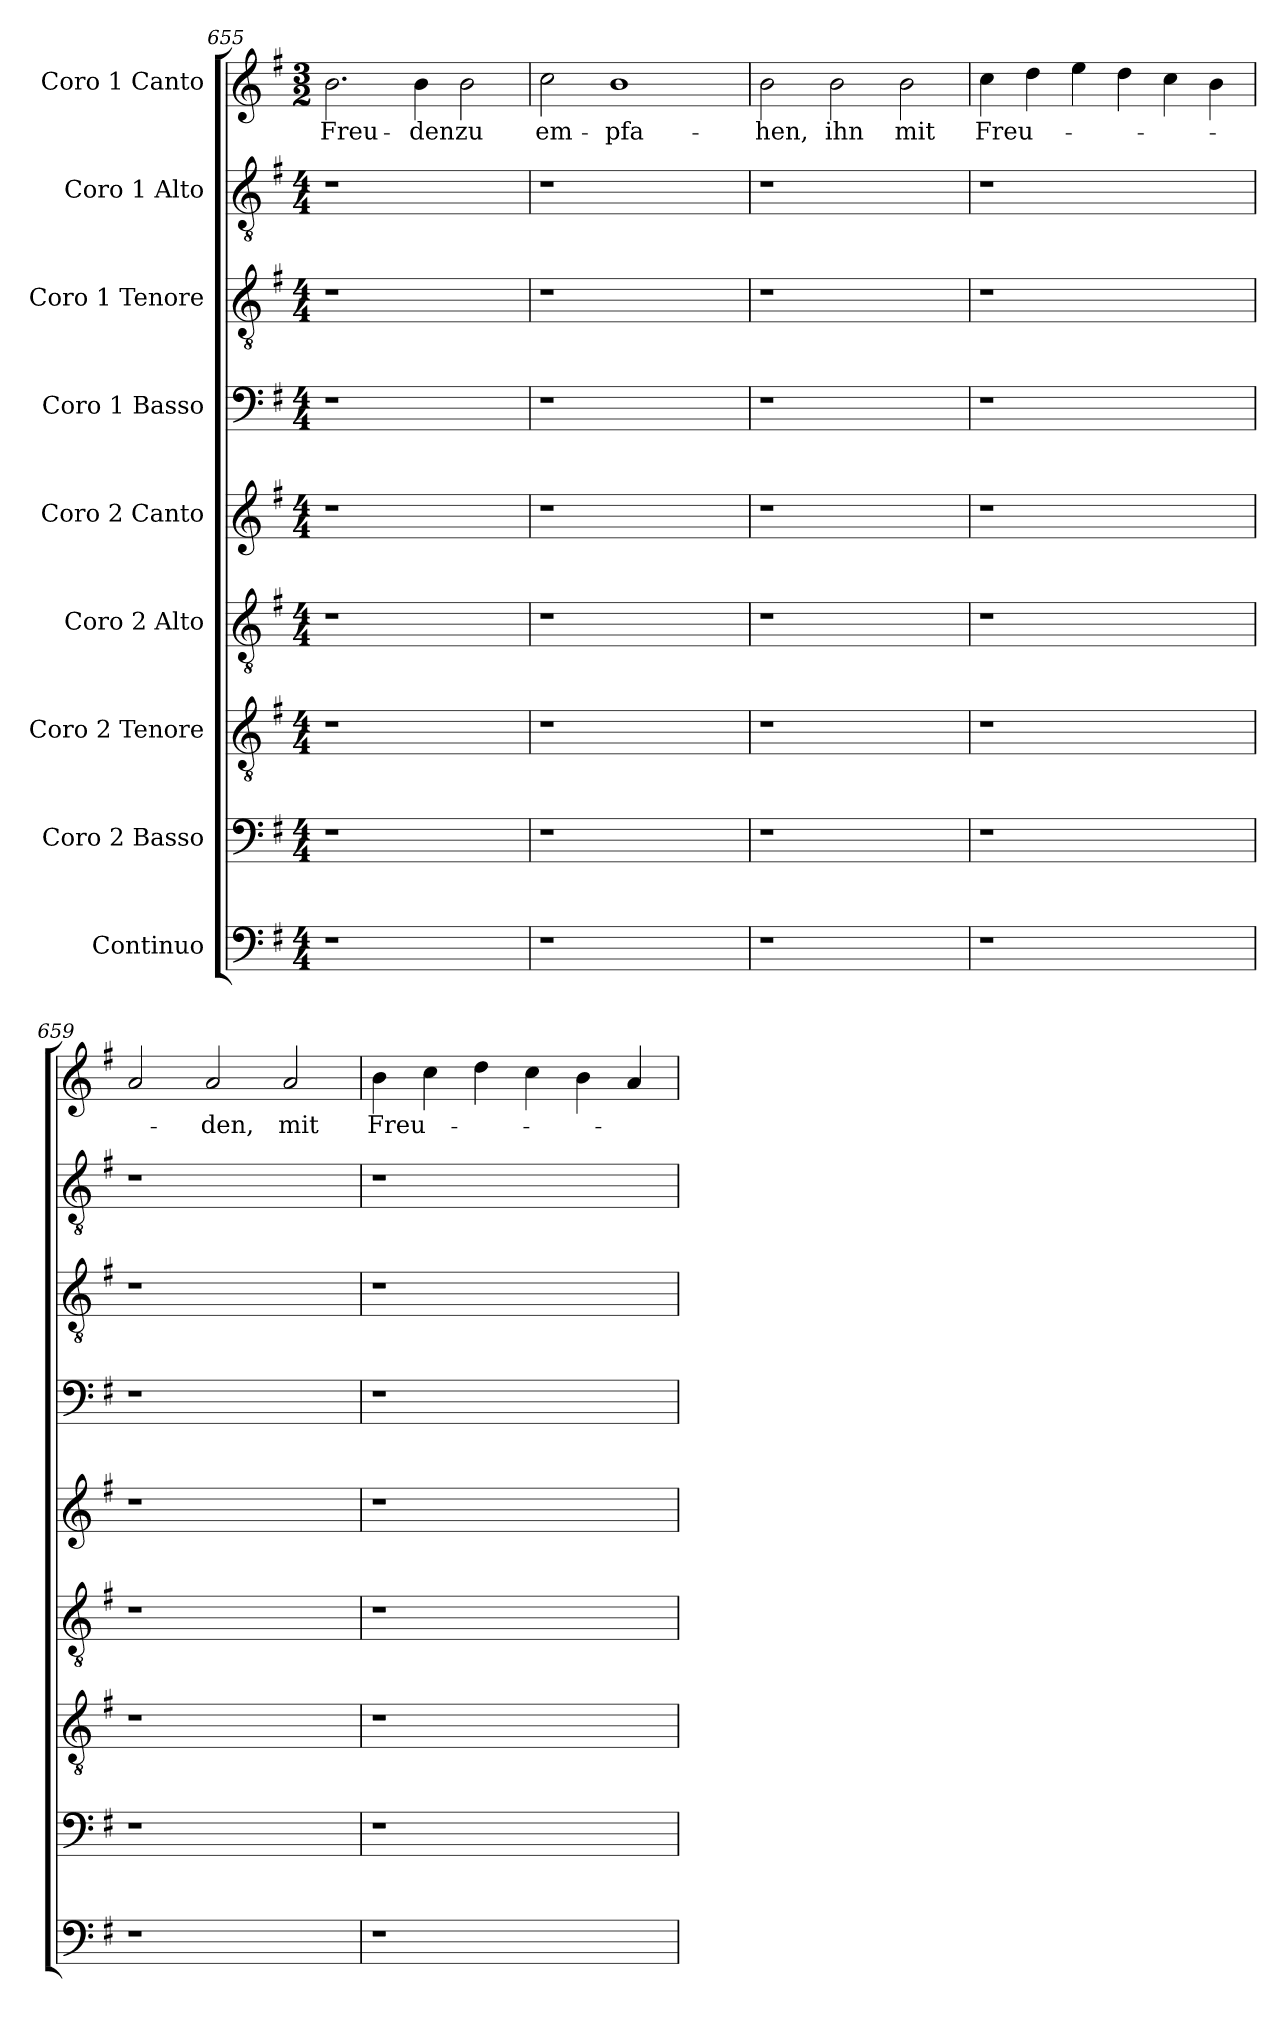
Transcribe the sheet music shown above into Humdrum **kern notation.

**kern	**kern	**kern	**kern	**kern	**kern	**kern	**kern	**kern	**text
*part9	*part8	*part7	*part6	*part5	*part4	*part3	*part2	*part1	*part1
*staff9	*staff8	*staff7	*staff6	*staff5	*staff4	*staff3	*staff2	*staff1	*staff1
*I"Continuo	*I"Coro 2  Basso	*I"Coro 2  Tenore	*I"Coro 2  Alto	*I"Coro 2  Canto	*I"Coro 1  Basso	*I"Coro 1  Tenore	*I"Coro 1  Alto	*I"Coro 1  Canto	*
*clefF4	*clefF4	*clefGv2	*clefGv2	*clefG2	*clefF4	*clefGv2	*clefGv2	*clefG2	*
*k[f#]	*k[f#]	*k[f#]	*k[f#]	*k[f#]	*k[f#]	*k[f#]	*k[f#]	*k[f#]	*
*G:	*G:	*G:	*G:	*G:	*G:	*G:	*G:	*G:	*
*M4/4	*M4/4	*M4/4	*M4/4	*M4/4	*M4/4	*M4/4	*M4/4	*M3/2	*
=655	=655	=655	=655	=655	=655	=655	=655	=655	=655
!	!	!	!	!	!	!	!	!	!LO:LY:b:cj
1r	1r	1r	1r	1r	1r	1r	1r	2.b\	Freu-
!	!	!	!	!	!	!	!	!	!LO:LY:b:cj
.	.	.	.	.	.	.	.	4b\	-den
!	!	!	!	!	!	!	!	!	!LO:LY:b:cj
2ryy	2ryy	2ryy	2ryy	2ryy	2ryy	2ryy	2ryy	2b\	zu
=656	=656	=656	=656	=656	=656	=656	=656	=656	=656
!	!	!	!	!	!	!	!	!	!LO:LY:b:cj
1r	1r	1r	1r	1r	1r	1r	1r	2cc\	em-
!	!	!	!	!	!	!	!	!	!LO:LY:b:cj
.	.	.	.	.	.	.	.	1b	-pfa-
2ryy	2ryy	2ryy	2ryy	2ryy	2ryy	2ryy	2ryy	.	.
=657	=657	=657	=657	=657	=657	=657	=657	=657	=657
!	!	!	!	!	!	!	!	!	!LO:LY:b:cj
1r	1r	1r	1r	1r	1r	1r	1r	2b\	-hen,
!	!	!	!	!	!	!	!	!	!LO:LY:b:cj
.	.	.	.	.	.	.	.	2b\	ihn
!	!	!	!	!	!	!	!	!	!LO:LY:b:cj
2ryy	2ryy	2ryy	2ryy	2ryy	2ryy	2ryy	2ryy	2b\	mit
!!LO:LB:g=z
=658	=658	=658	=658	=658	=658	=658	=658	=658	=658
!	!	!	!	!	!	!	!	!	!LO:LY:b:cj
1r	1r	1r	1r	1r	1r	1r	1r	4cc\	Freu-
.	.	.	.	.	.	.	.	4dd\	.
.	.	.	.	.	.	.	.	4ee\	.
.	.	.	.	.	.	.	.	4dd\	.
2ryy	2ryy	2ryy	2ryy	2ryy	2ryy	2ryy	2ryy	4cc\	.
.	.	.	.	.	.	.	.	4b\	.
=659	=659	=659	=659	=659	=659	=659	=659	=659	=659
1r	1r	1r	1r	1r	1r	1r	1r	2a/	.
!	!	!	!	!	!	!	!	!	!LO:LY:b:cj
.	.	.	.	.	.	.	.	2a/	-den,
!	!	!	!	!	!	!	!	!	!LO:LY:b:cj
2ryy	2ryy	2ryy	2ryy	2ryy	2ryy	2ryy	2ryy	2a/	mit
=660	=660	=660	=660	=660	=660	=660	=660	=660	=660
!	!	!	!	!	!	!	!	!	!LO:LY:b:cj
1r	1r	1r	1r	1r	1r	1r	1r	4b\	Freu-
.	.	.	.	.	.	.	.	4cc\	.
.	.	.	.	.	.	.	.	4dd\	.
.	.	.	.	.	.	.	.	4cc\	.
2ryy	2ryy	2ryy	2ryy	2ryy	2ryy	2ryy	2ryy	4b\	.
.	.	.	.	.	.	.	.	4a/	.
=	=	=	=	=	=	=	=	=	=
*-	*-	*-	*-	*-	*-	*-	*-	*-	*-
